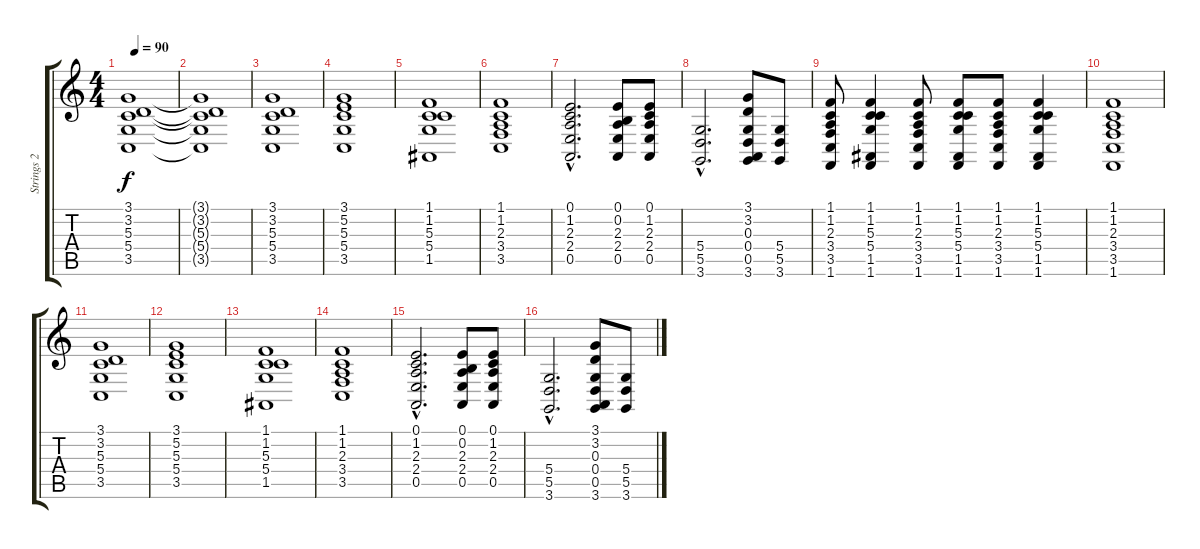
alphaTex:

\track ("Strings 2" "Strings 2") {instrument stringensemble2}
\staff {score tabs}
\tuning (E4 B3 G3 D3 A2 E2) {hide}
\ts (4 4)
\tempo 90
\clef g2
\ks c
(3.1{t} 3.2{t} 5.3{t} 5.4{t} 3.5{t}).1{dy f} |
(3.1{t} 3.2{t} 5.3{t} 5.4{t} 3.5{t}).1 |
(3.1 3.2 5.3 5.4 3.5).1 |
(3.1 5.2 5.3 5.4 3.5).1 |
(1.1 1.2 5.3 5.4 1.5).1 |
(1.1 1.2 2.3 3.4 3.5).1 |
(0.1{hac} 1.2{hac} 2.3{hac} 2.4{hac} 0.5{hac}).2{d} (0.1 0.2 2.3 2.4 0.5).8 (0.1 1.2 2.3 2.4 0.5).8 |
(5.4{hac} 5.5{hac} 3.6{hac}).2{d} (3.1 3.2 0.3 0.4 0.5 3.6).8 (5.4 5.5 3.6).8 |
(1.1 1.2 2.3 3.4 3.5 1.6).8 (1.1 1.2 5.3 5.4 1.5 1.6).4 (1.1 1.2 2.3 3.4 3.5 1.6).8 (1.1 1.2 5.3 5.4 1.5 1.6).8 (1.1 1.2 2.3 3.4 3.5 1.6).8 (1.1 1.2 5.3 5.4 1.5 1.6).4 |
(1.1 1.2 2.3 3.4 3.5 1.6).1 |
(3.1 3.2 5.3 5.4 3.5).1 |
(3.1 5.2 5.3 5.4 3.5).1 |
(1.1 1.2 5.3 5.4 1.5).1 |
(1.1 1.2 2.3 3.4 3.5).1 |
(0.1{hac} 1.2{hac} 2.3{hac} 2.4{hac} 0.5{hac}).2{d} (0.1 0.2 2.3 2.4 0.5).8 (0.1 1.2 2.3 2.4 0.5).8 |
(5.4{hac} 5.5{hac} 3.6{hac}).2{d} (3.1 3.2 0.3 0.4 0.5 3.6).8 (5.4 5.5 3.6).8
